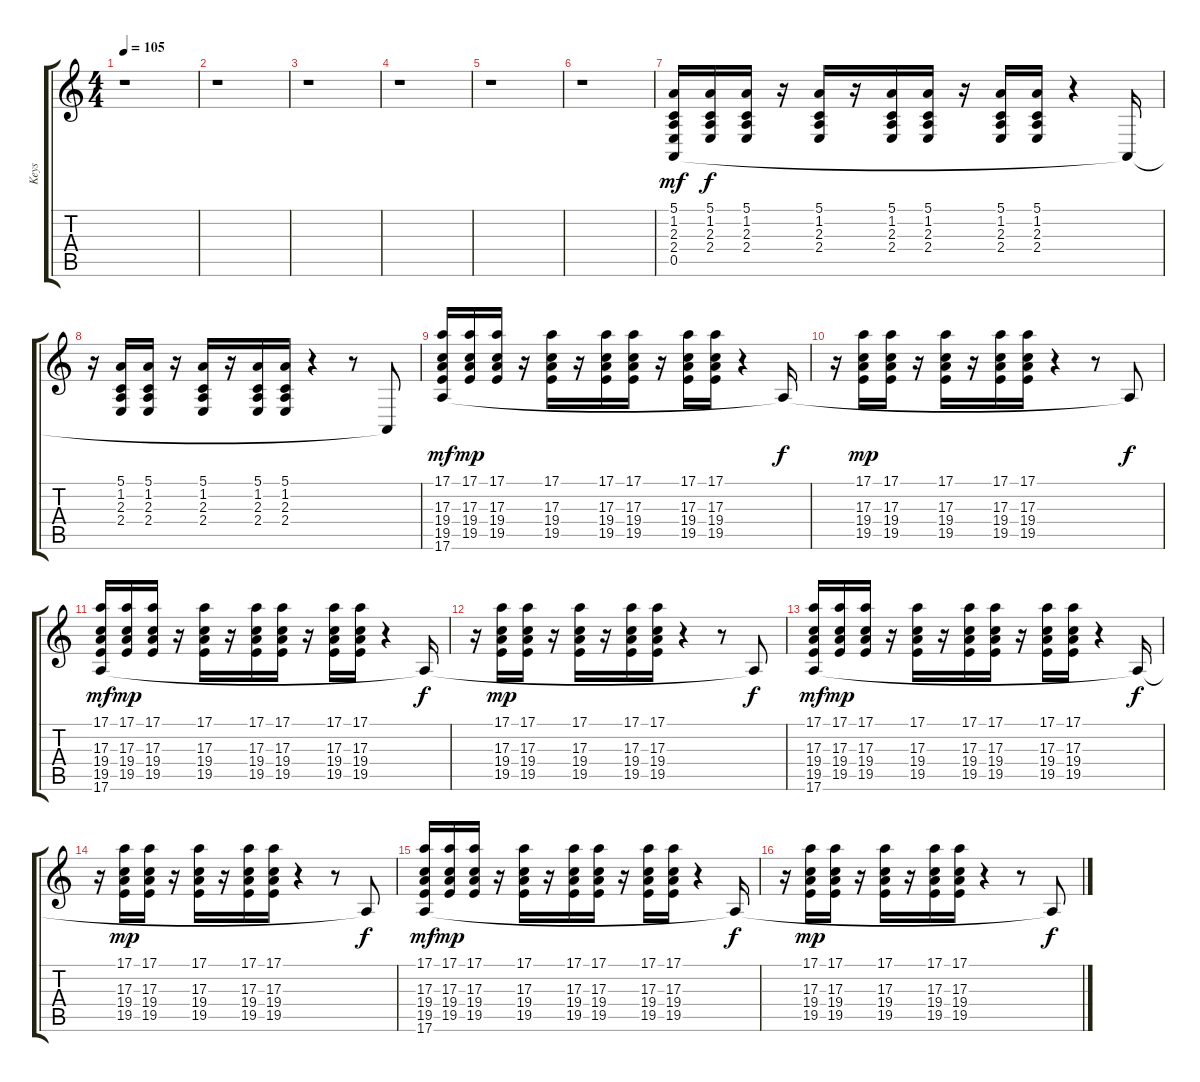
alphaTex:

\track ("Keys" "Keys") {instrument stringensemble1}
\staff {score tabs}
\tuning (E4 B3 G3 D3 A2 E2) {hide}
\ts (4 4)
\tempo 105
\clef g2
\ks c
r.1{dy f} |
r.1 |
r.1 |
r.1 |
r.1 |
r.1 |
(5.1 1.2 2.3 2.4 0.5).16{dy mf} (5.1 1.2 2.3 2.4).16{dy f} (5.1 1.2 2.3 2.4).16 r.16 (5.1 1.2 2.3 2.4).16 r.16 (5.1 1.2 2.3 2.4).16 (5.1 1.2 2.3 2.4).16 r.16 (5.1 1.2 2.3 2.4).16 (5.1 1.2 2.3 2.4).16 r.4 0.5{t}.16 |
r.16 (5.1 1.2 2.3 2.4).16 (5.1 1.2 2.3 2.4).16 r.16 (5.1 1.2 2.3 2.4).16 r.16 (5.1 1.2 2.3 2.4).16 (5.1 1.2 2.3 2.4).16 r.4 r.8 0.5{t}.8 |
(17.1 17.3 19.4 19.5 17.6).16{dy mf volume 9} (17.1 17.3 19.4 19.5).16{dy mp} (17.1 17.3 19.4 19.5).16 r.16 (17.1 17.3 19.4 19.5).16 r.16 (17.1 17.3 19.4 19.5).16 (17.1 17.3 19.4 19.5).16 r.16 (17.1 17.3 19.4 19.5).16 (17.1 17.3 19.4 19.5).16 r.4 17.6{t}.16{dy f} |
r.16 (17.1 17.3 19.4 19.5).16{dy mp} (17.1 17.3 19.4 19.5).16 r.16 (17.1 17.3 19.4 19.5).16 r.16 (17.1 17.3 19.4 19.5).16 (17.1 17.3 19.4 19.5).16 r.4 r.8 17.6{t}.8{dy f} |
(17.1 17.3 19.4 19.5 17.6).16{dy mf} (17.1 17.3 19.4 19.5).16{dy mp} (17.1 17.3 19.4 19.5).16 r.16 (17.1 17.3 19.4 19.5).16 r.16 (17.1 17.3 19.4 19.5).16 (17.1 17.3 19.4 19.5).16 r.16 (17.1 17.3 19.4 19.5).16 (17.1 17.3 19.4 19.5).16 r.4 17.6{t}.16{dy f} |
r.16 (17.1 17.3 19.4 19.5).16{dy mp} (17.1 17.3 19.4 19.5).16 r.16 (17.1 17.3 19.4 19.5).16 r.16 (17.1 17.3 19.4 19.5).16 (17.1 17.3 19.4 19.5).16 r.4 r.8 17.6{t}.8{dy f} |
(17.1 17.3 19.4 19.5 17.6).16{dy mf} (17.1 17.3 19.4 19.5).16{dy mp} (17.1 17.3 19.4 19.5).16 r.16 (17.1 17.3 19.4 19.5).16 r.16 (17.1 17.3 19.4 19.5).16 (17.1 17.3 19.4 19.5).16 r.16 (17.1 17.3 19.4 19.5).16 (17.1 17.3 19.4 19.5).16 r.4 17.6{t}.16{dy f} |
r.16 (17.1 17.3 19.4 19.5).16{dy mp} (17.1 17.3 19.4 19.5).16 r.16 (17.1 17.3 19.4 19.5).16 r.16 (17.1 17.3 19.4 19.5).16 (17.1 17.3 19.4 19.5).16 r.4 r.8 17.6{t}.8{dy f} |
(17.1 17.3 19.4 19.5 17.6).16{dy mf} (17.1 17.3 19.4 19.5).16{dy mp} (17.1 17.3 19.4 19.5).16 r.16 (17.1 17.3 19.4 19.5).16 r.16 (17.1 17.3 19.4 19.5).16 (17.1 17.3 19.4 19.5).16 r.16 (17.1 17.3 19.4 19.5).16 (17.1 17.3 19.4 19.5).16 r.4 17.6{t}.16{dy f} |
r.16 (17.1 17.3 19.4 19.5).16{dy mp} (17.1 17.3 19.4 19.5).16 r.16 (17.1 17.3 19.4 19.5).16 r.16 (17.1 17.3 19.4 19.5).16 (17.1 17.3 19.4 19.5).16 r.4 r.8 17.6{t}.8{dy f}
